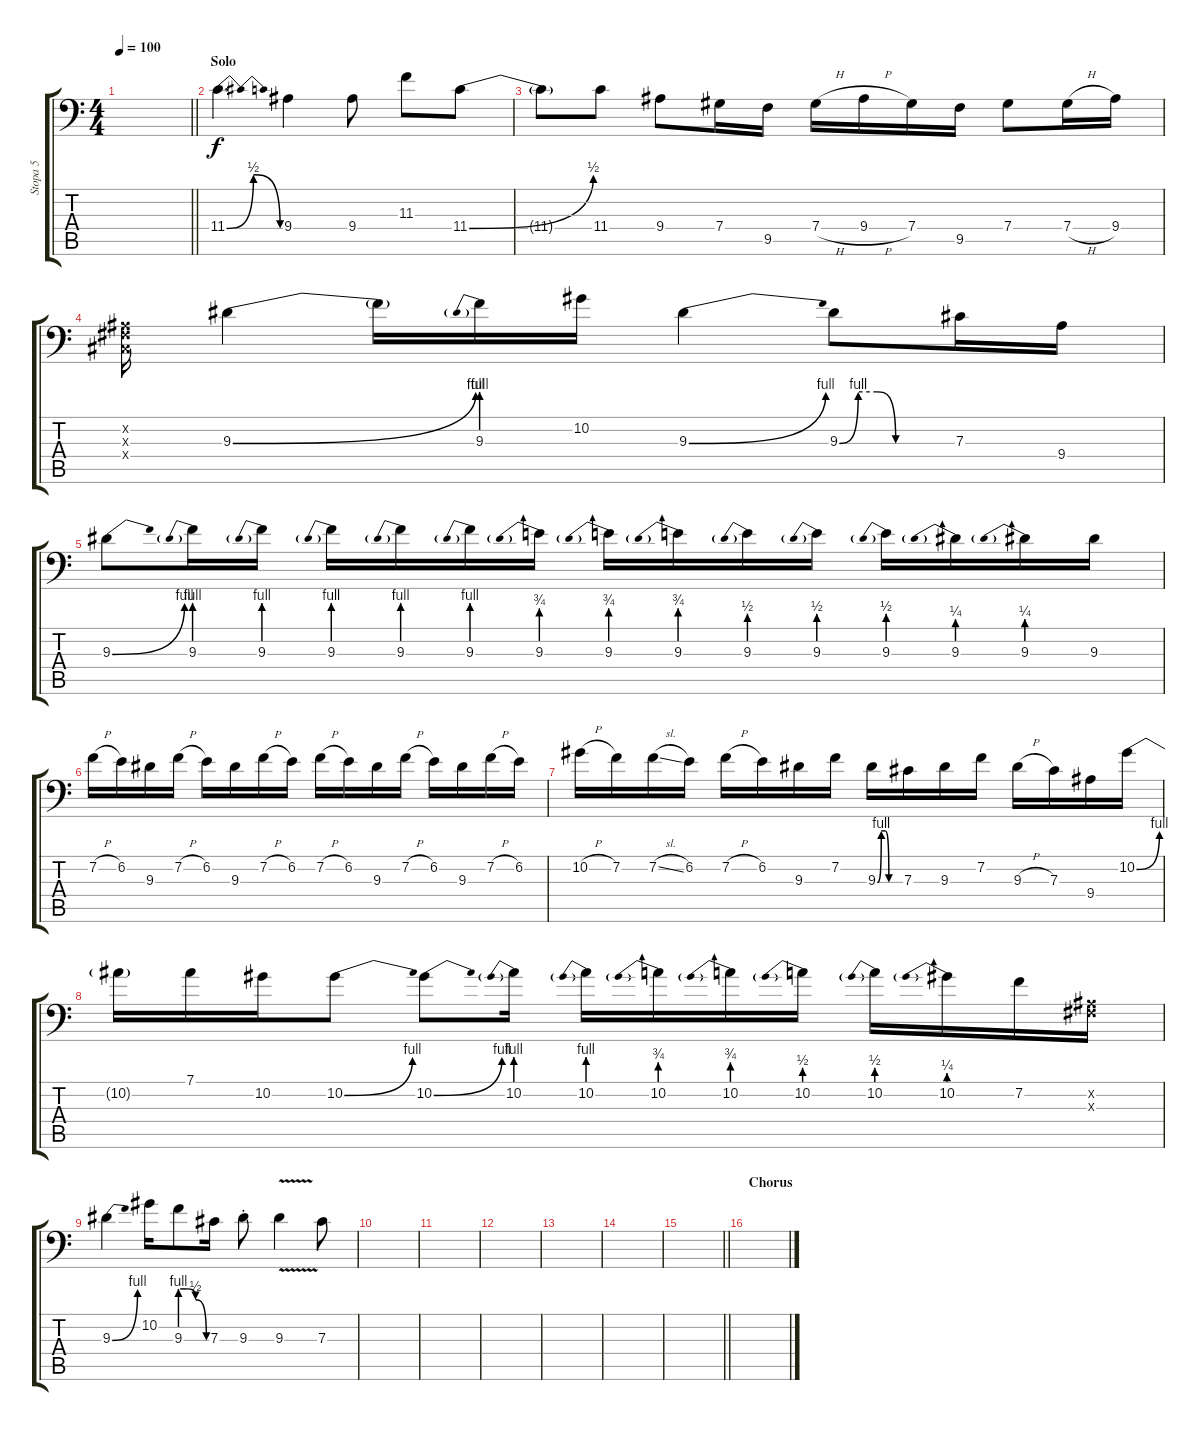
\track ("Stopa 5" "Stopa 5") {instrument overdrivenguitar}
\staff {score tabs}
\tuning (Eb3 Bb2 Gb2 Db2 Ab1 Eb1) {hide}
\ts (4 4)
\tempo 100
\clef f4
\barLineRight lightlight
\ks c
|
\section ("" "Solo")
11.4{be (bendrelease 0 0 20 2 30 2 60 0)}.4{d} 9.4.4 9.4.8 11.3.8 11.4{be (bend 0 0 60 2)}.8 |
11.4{t}.8 11.4.8 9.4.8 7.4.16 9.5.16 7.4{h}.16 9.4{h}.16 7.4.16 9.5.16 7.4.8 7.4{h}.16 9.4.16 |
(0.2{x} 0.3{x} 0.4{x}).16 9.3{be (bend 0 0 60 4)}.4 9.3{t}.16 9.3{be (prebend 0 4 60 4)}.16 10.2.16 9.3{be (bend 0 0 60 4)}.4 9.3{be (custom 0 0 10 4 20 4 30 0 60 0)}.8 7.3.16 9.4.16 |
9.3{be (bend 0 0 60 4)}.8 9.3{be (prebend 0 4 60 4)}.16 9.3{be (prebend 0 4 60 4)}.16 9.3{be (prebend 0 4 60 4)}.16 9.3{be (prebend 0 4 60 4)}.16 9.3{be (prebend 0 4 60 4)}.16 9.3{be (prebend 0 3 60 3)}.16 9.3{be (prebend 0 3 60 3)}.16 9.3{be (prebend 0 3 60 3)}.16 9.3{be (prebend 0 2 60 2)}.16 9.3{be (prebend 0 2 60 2)}.16 9.3{be (prebend 0 2 60 2)}.16 9.3{be (prebend 0 1 60 1)}.16 9.3{be (prebend 0 1 60 1)}.16 9.3.16 |
7.2{h}.16 6.2.16 9.3.16 7.2{h}.16 6.2.16 9.3.16 7.2{h}.16 6.2.16 7.2{h}.16 6.2.16 9.3.16 7.2{h}.16 6.2.16 9.3.16 7.2{h}.16 6.2.16 |
10.2{h}.16 7.2.16 7.2{sl}.16 6.2.16 7.2{h}.16 6.2.16 9.3.16 7.2.16 9.3{be (custom 0 0 10 4 20 4 30 0 60 0)}.16 7.3.16 9.3.16 7.2.16 9.3{h}.16 7.3.16 9.4.16 10.2{be (bend 0 0 60 4)}.16 |
10.2{t}.16 7.1.16 10.2.16 10.2{be (bend 0 0 60 4)}.8 10.2{be (bend 0 0 60 4)}.8 10.2{be (prebend 0 4 60 4)}.16 10.2{be (prebend 0 4 60 4)}.16 10.2{be (prebend 0 3 60 3)}.16 10.2{be (prebend 0 3 60 3)}.16 10.2{be (prebend 0 2 60 2)}.16 10.2{be (prebend 0 2 60 2)}.16 10.2{be (prebend 0 1 60 1)}.16 7.2.16 (0.2{x} 0.3{x}).16 |
9.3{be (bend 0 0 60 4)}.4 10.2.16 9.3{be (custom 0 4 15 4 35 2 60 0)}.8 7.3.16 9.3{st}.8 9.3{v}.4 7.3.8 |
|
|
|
|
|
\barLineRight lightlight
|
\section ("" "Chorus")
